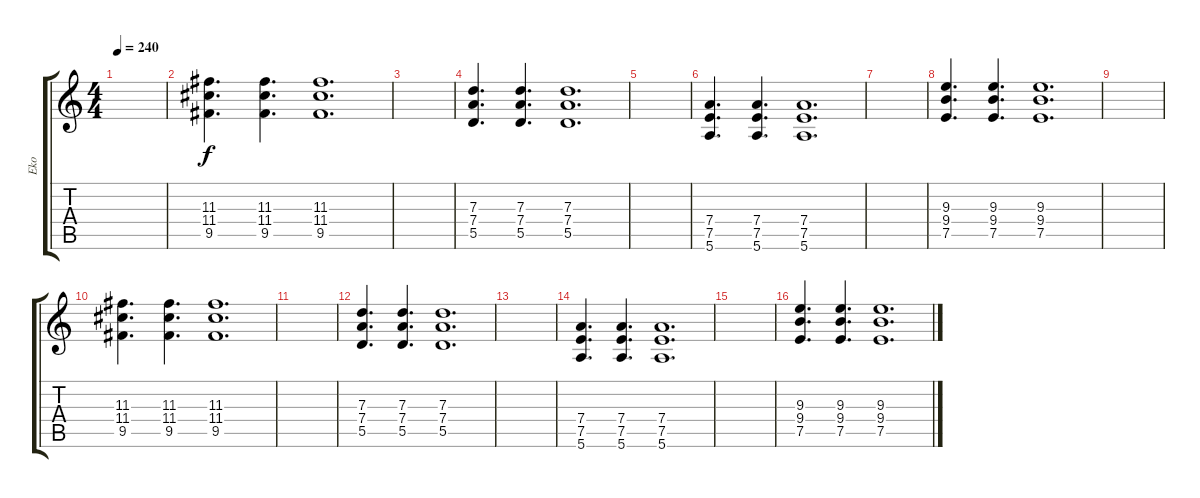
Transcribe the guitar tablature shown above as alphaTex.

\track ("Eko" "Eko") {instrument overdrivenguitar}
\staff {score tabs}
\tuning (E4 B3 G3 D3 A2 E2) {hide}
\ts (4 4)
\tempo 240
\clef g2
\ks c
|
(11.3 11.4 9.5).4{d} (11.3 11.4 9.5).4{d} (11.3 11.4 9.5).1{d} |
|
(7.3 7.4 5.5).4{d} (7.3 7.4 5.5).4{d} (7.3 7.4 5.5).1{d} |
|
(7.4 7.5 5.6).4{d} (7.4 7.5 5.6).4{d} (7.4 7.5 5.6).1{d} |
|
(9.3 9.4 7.5).4{d} (9.3 9.4 7.5).4{d} (9.3 9.4 7.5).1{d} |
|
(11.3 11.4 9.5).4{d} (11.3 11.4 9.5).4{d} (11.3 11.4 9.5).1{d} |
|
(7.3 7.4 5.5).4{d} (7.3 7.4 5.5).4{d} (7.3 7.4 5.5).1{d} |
|
(7.4 7.5 5.6).4{d} (7.4 7.5 5.6).4{d} (7.4 7.5 5.6).1{d} |
|
(9.3 9.4 7.5).4{d} (9.3 9.4 7.5).4{d} (9.3 9.4 7.5).1{d}
